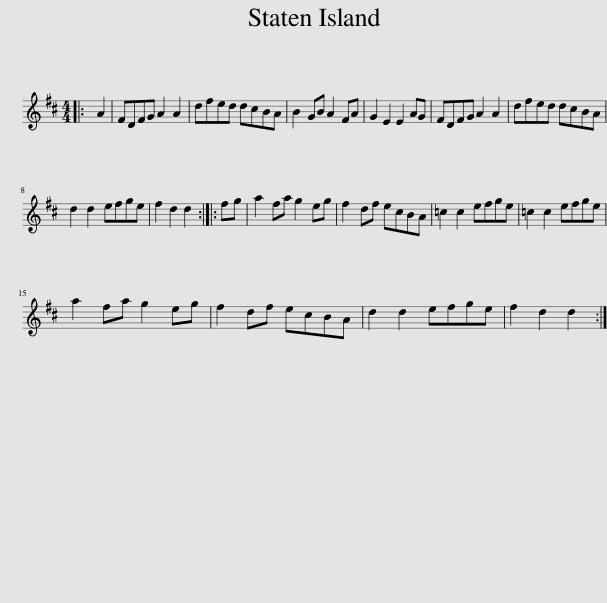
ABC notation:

X:1
L:1/8
M:4/4
I:linebreak $
K:D
V:1 treble
V:1
|: A2 | FDFG A2 A2 | dfed dcBA | B2 GB A2 FA | G2 E2 E2 AG | %5
 FDFG A2 A2 | dfed dcBA |$ d2 d2 efge | f2 d2 d2 :: fg | %10
 a2 fa g2 eg | f2 df ecBA | =c2 c2 efge | =c2 c2 efge |$ a2 fa g2 eg | %15
 f2 df ecBA | d2 d2 efge | f2 d2 d2 :| %18
